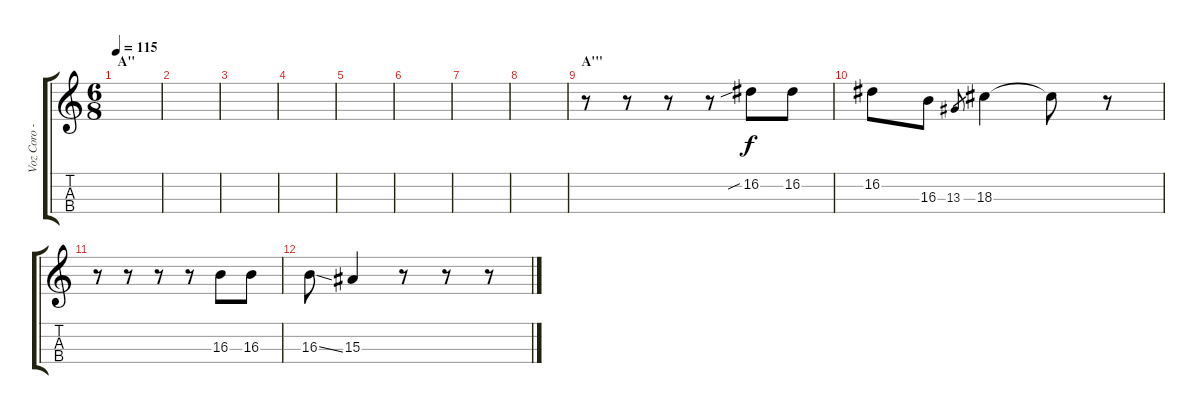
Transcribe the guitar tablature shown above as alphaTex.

\track ("Voz Coro - Serj Tankian" "Voz Coro -") {instrument lead6voice}
\staff {score tabs}
\tuning (E4 B3 G3 D3) {hide}
\ts (6 8)
\section ("" "A''")
\tempo 115
\clef g2
\ks c
|
|
|
|
|
|
|
|
\section ("" "A'''")
r.8 r.8 r.8 r.8 16.2{sib}.8 16.2.8 |
16.2.8 16.3.8 13.3.8{gr} 18.3.4 18.3{t}.8 r.8 |
r.8 r.8 r.8 r.8 16.3.8 16.3.8 |
16.3{ss}.8 15.3.4 r.8 r.8 r.8
